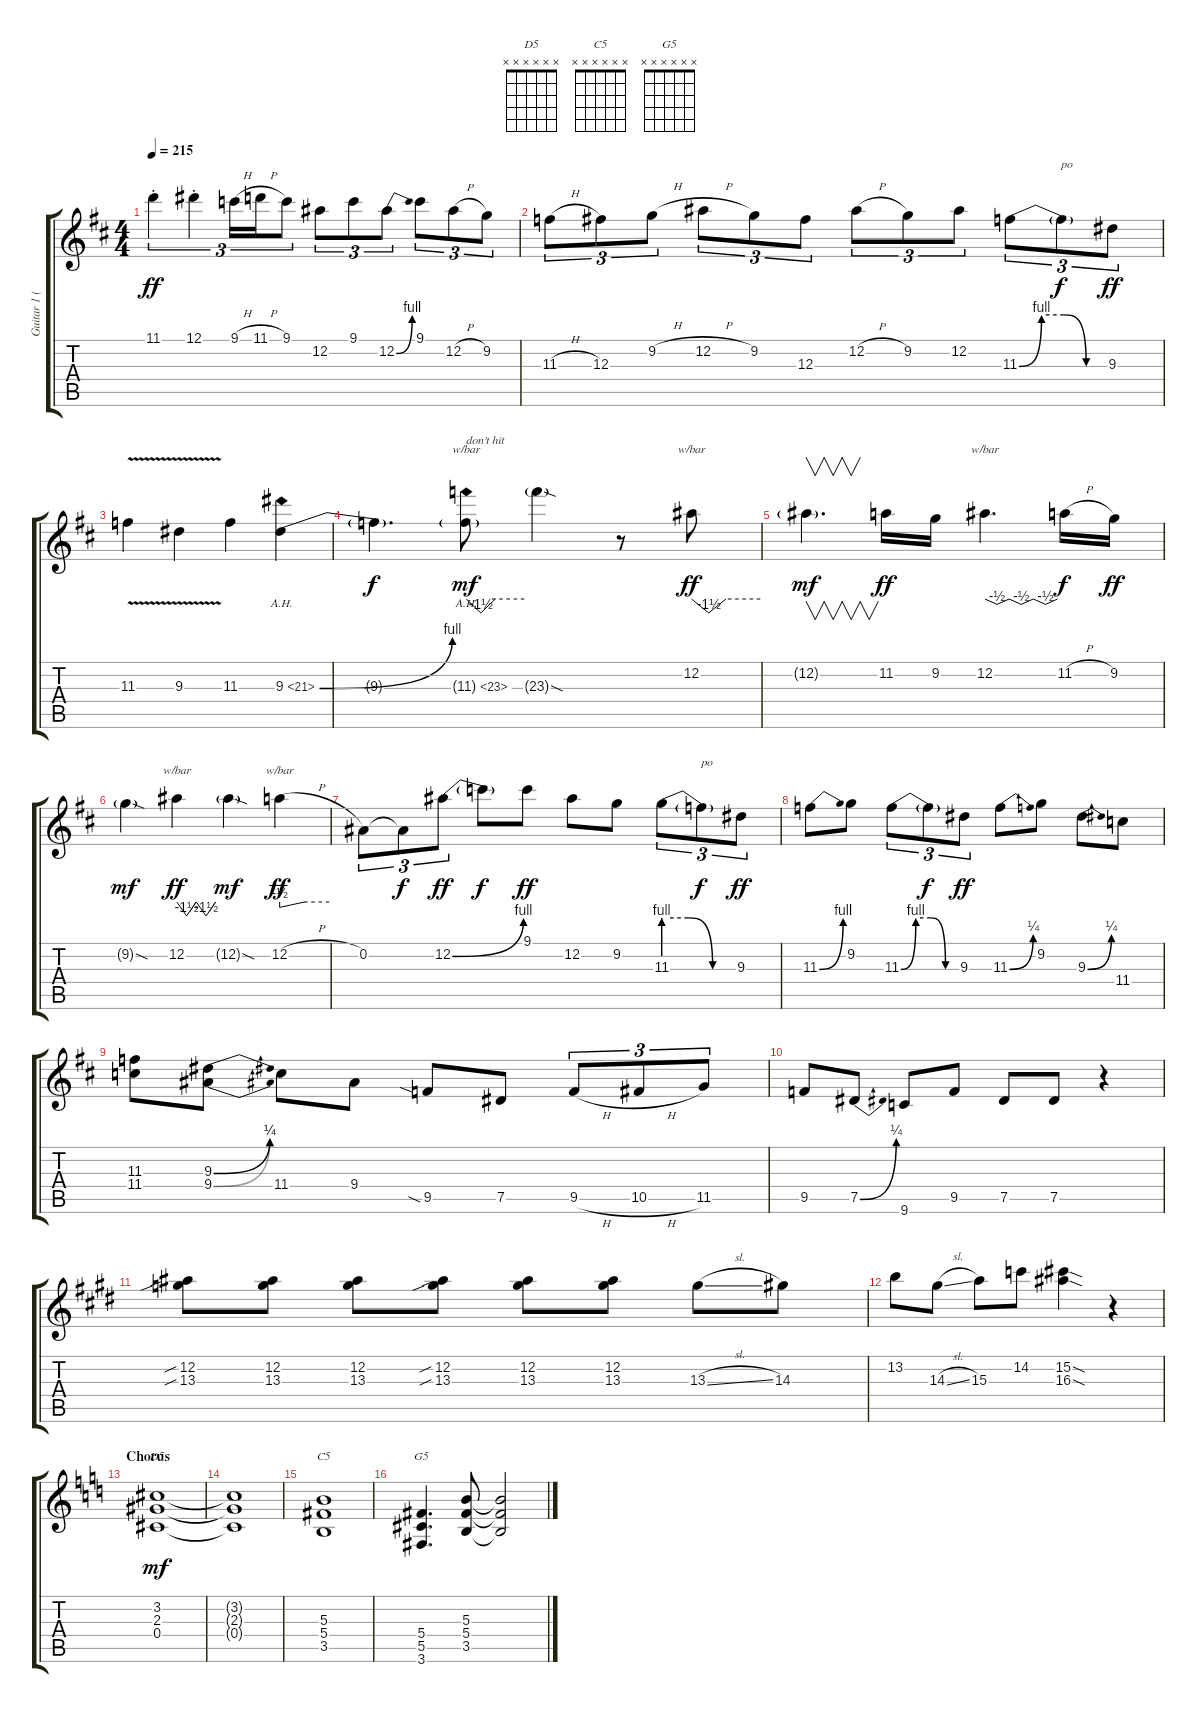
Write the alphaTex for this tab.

\track ("Guitar 1 (Slash)" "Guitar 1 (") {instrument overdrivenguitar}
\staff {score tabs}
\tuning (Eb4 Bb3 Gb3 Db3 Ab2 Eb2) {hide}
\chord ("D5" x x x x x x)
\chord ("C5" x x x x x x)
\chord ("G5" x x x x x x)
\ts (4 4)
\tempo 215
\clef g2
\ks d
11.1{st}.4{tu (3 2) dy ff} 12.1{st}.4{tu (3 2)} 9.1{h}.16{tu (3 2)} 11.1{h}.16{tu (3 2)} 9.1.8{tu (3 2)} 12.2.8{tu (3 2)} 9.1.8{tu (3 2)} 12.2{be (bend 0 0 60 4)}.8{tu (3 2)} 9.1.8{tu (3 2)} 12.2{h}.8{tu (3 2)} 9.2.8{tu (3 2)} |
11.3{h}.8{tu (3 2)} 12.3.8{tu (3 2)} 9.2{h}.8{tu (3 2)} 12.2{h}.8{tu (3 2)} 9.2.8{tu (3 2)} 12.3.8{tu (3 2)} 12.2{h}.8{tu (3 2)} 9.2.8{tu (3 2)} 12.2.8{tu (3 2)} 11.3{be (custom 0 0 15 4 30 4 45 0 60 0)}.8{tu (3 2)} 11.3{t}.8{tu (3 2) txt "po" dy f} 9.3.8{tu (3 2) dy ff} |
11.3{v}.4 9.3{v}.4 11.3.4 9.3{be (bend 0 0 60 4) ah 12}.4 |
9.3{t}.4{d dy f} 11.3{ah 12 g}.8{tbe (custom default 0 0 15 -6 30 0 60 0) txt "don't hit" dy mf} 23.3{sod g}.4 r.8 12.2.8{tbe (custom default 0 0 15 -6 30 0 60 0) dy ff} |
12.2{g}.4{v d dy mf} 11.2.16{dy ff} 9.2.16 12.2.4{d tbe (custom default 0 0 10 -2 20 0 30 -2 40 0 50 -2 60 0)} 11.2{h}.16{dy f} 9.2.16{dy ff} |
9.2{sod g}.4{dy mf} 12.2.4{tbe (custom default 0 0 15 -6 30 0 45 -6 60 0) dy ff} 12.2{sod g}.4{dy mf} 12.2{h}.4{tbe (custom default 0 -2 30 0 60 0) dy ff} |
0.2.8{tu (3 2)} 0.2{t}.8{tu (3 2) dy f} 12.2{be (bend 0 0 60 4)}.8{tu (3 2) dy ff} 12.2{t}.8{dy f} 9.1.8{dy ff} 12.2.8 9.2.8 11.3{be (custom 0 4 20 4 40 0 60 0)}.8{tu (3 2)} 11.3{t}.8{tu (3 2) txt "po" dy f} 9.3.8{tu (3 2) dy ff} |
11.3{be (bend 0 0 60 4)}.8 9.2.8 11.3{be (custom 0 0 15 4 30 4 45 0 60 0)}.8{tu (3 2)} 11.3{t}.8{tu (3 2) dy f} 9.3.8{tu (3 2) dy ff} 11.3{be (bend 0 0 60 1)}.8 9.2.8 9.3{be (bend 0 0 60 1)}.8 11.4.8 |
(11.3 11.4).8 (9.3{be (bend 0 0 60 1)} 9.4{be (bend 0 0 60 1)}).8 11.4.8 9.4.8 9.5{sia}.8 7.5.8 9.5{h}.8{tu (3 2)} 10.5{h}.8{tu (3 2)} 11.5.8{tu (3 2)} |
9.5.8 7.5{be (bend 0 0 60 1)}.8 9.6.8 9.5.8 7.5.8 7.5.8 r.4 |
\ks e
(12.2{sib} 13.3{sib}).8 (12.2 13.3).8 (12.2 13.3).8 (12.2{sib} 13.3{sib}).8 (12.2 13.3).8 (12.2 13.3).8 13.3{sl}.8 14.3.8 |
13.2.8 14.3{sl}.8 15.3.8 14.2.8 (15.2{sod} 16.3{sod}).4 r.4 |
\section ("" "Chorus")
\ks c
(3.2 2.3 0.4).1{ch "D5" dy mf} |
(3.2{t} 2.3{t} 0.4{t}).1 |
(5.3 5.4 3.5).1{ch "C5"} |
(5.4 5.5 3.6).4{d ch "G5"} (5.3 5.4 3.5).8 (5.3{t} 5.4{t} 3.5{t}).2
